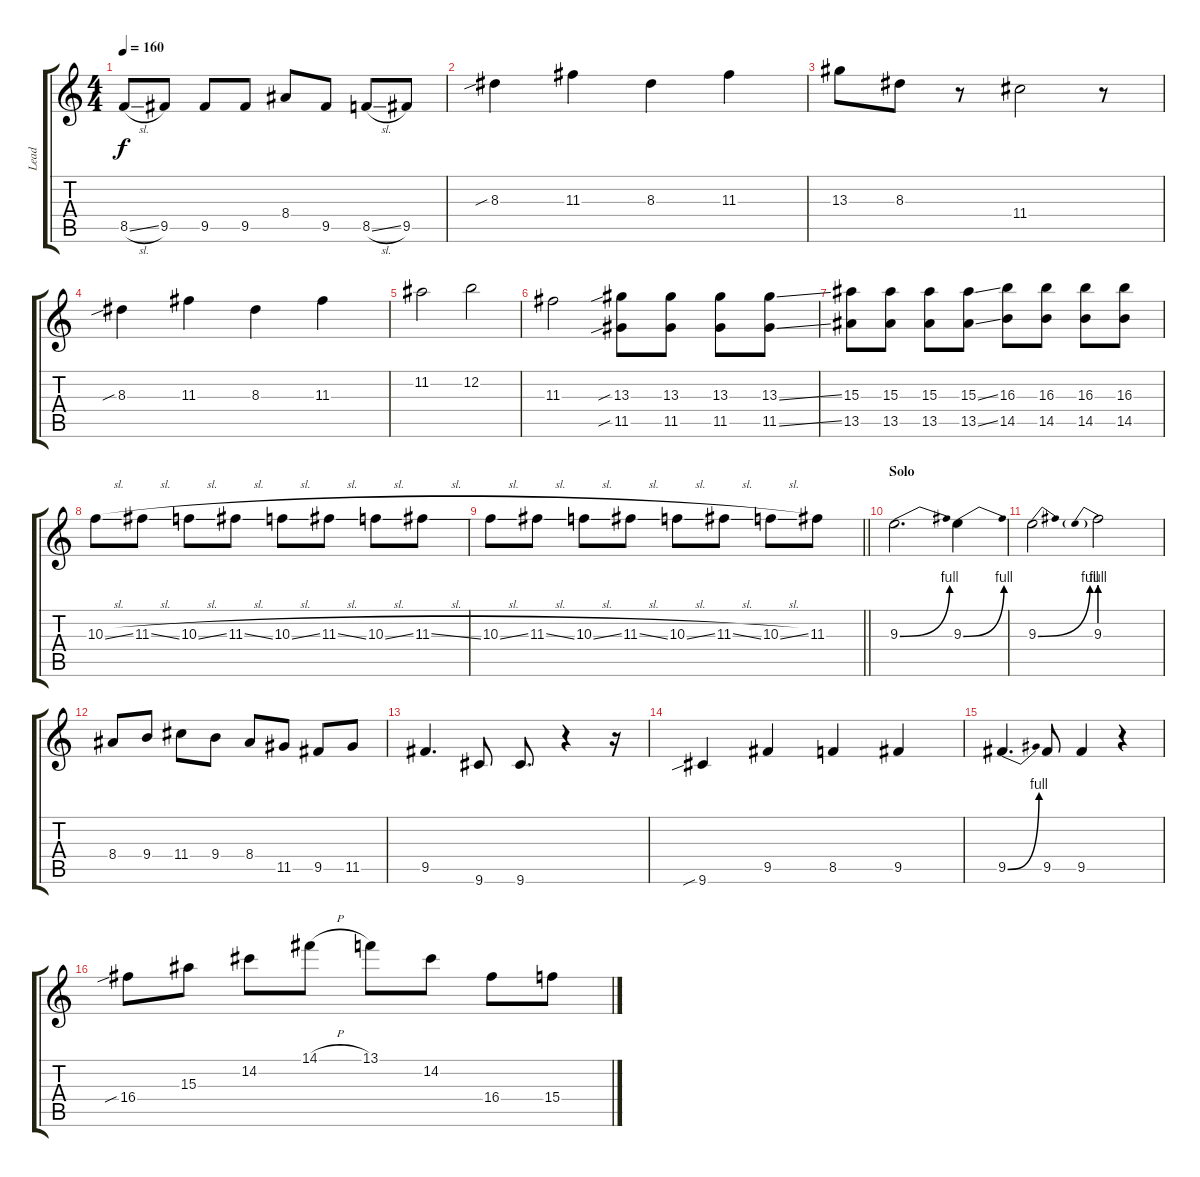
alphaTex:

\track ("Lead" "Lead") {mute instrument distortionguitar}
\staff {score tabs}
\tuning (E4 B3 G3 D3 A2 E2) {hide}
\ts (4 4)
\tempo 160
\clef g2
\ks c
8.5{sl}.8{dy f} 9.5.8 9.5.8 9.5.8 8.4.8 9.5.8 8.5{sl}.8 9.5.8 |
8.3{sib}.4 11.3.4 8.3.4 11.3.4 |
13.3.8 8.3.8 r.8 11.4.2 r.8 |
8.3{sib}.4 11.3.4 8.3.4 11.3.4 |
11.2.2 12.2.2 |
11.3.2 (13.3{sib} 11.5{sib}).8 (13.3 11.5).8 (13.3 11.5).8 (13.3{ss} 11.5{ss}).8 |
(15.3 13.5).8 (15.3 13.5).8 (15.3 13.5).8 (15.3{ss} 13.5{ss}).8 (16.3 14.5).8 (16.3 14.5).8 (16.3 14.5).8 (16.3 14.5).8 |
10.3{sl}.8 11.3{sl}.8 10.3{sl}.8 11.3{sl}.8 10.3{sl}.8 11.3{sl}.8 10.3{sl}.8 11.3{sl}.8 |
\barLineRight lightlight
10.3{sl}.8 11.3{sl}.8 10.3{sl}.8 11.3{sl}.8 10.3{sl}.8 11.3{sl}.8 10.3{sl}.8 11.3.8 |
\section ("" "Solo")
9.3{be (bend 0 0 60 4)}.2{d} 9.3{be (bend 0 0 60 4)}.4 |
9.3{be (bend 0 0 60 4)}.2 9.3{be (prebend 0 4 60 4)}.2 |
8.4.8 9.4.8 11.4.8 9.4.8 8.4.8 11.5.8 9.5.8 11.5.8 |
9.5.4{d} 9.6.8 9.6.8{d} r.4 r.16 |
9.6{sib}.4 9.5.4 8.5.4 9.5.4 |
9.5{be (bend 0 0 60 4)}.4{d} 9.5.8 9.5.4 r.4 |
16.4{sib}.8 15.3.8 14.2.8 14.1{h}.8 13.1.8 14.2.8 16.4.8 15.4.8
